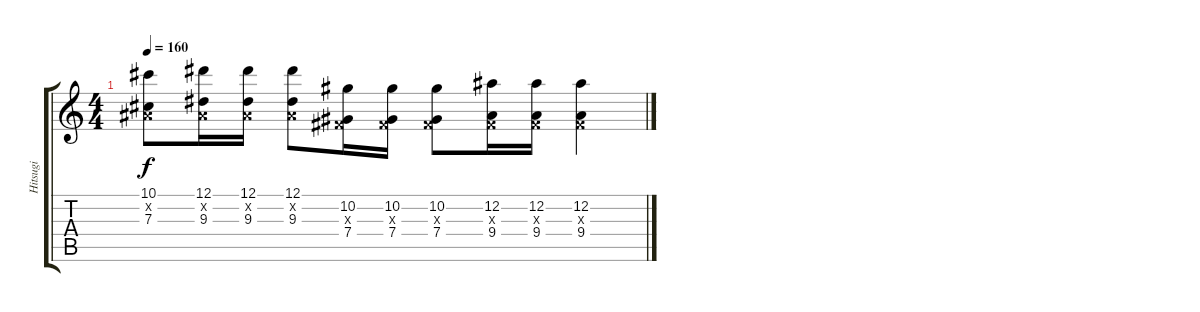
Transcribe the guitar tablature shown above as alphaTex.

\track ("Hitsugi" "Hitsugi") {instrument overdrivenguitar}
\staff {score tabs}
\tuning (Eb4 Bb3 Gb3 Db3 Ab2 Eb2) {hide}
\ts (4 4)
\tempo 160
\clef g2
\ks c
(10.1 0.2{x} 7.3).8{dy f} (12.1 0.2{x} 9.3).16 (12.1 0.2{x} 9.3).16 (12.1 0.2{x} 9.3).8 (10.2 0.3{x} 7.4).16 (10.2 0.3{x} 7.4).16 (10.2 0.3{x} 7.4).8 (12.2 0.3{x} 9.4).16 (12.2 0.3{x} 9.4).16 (12.2 0.3{x} 9.4).4
